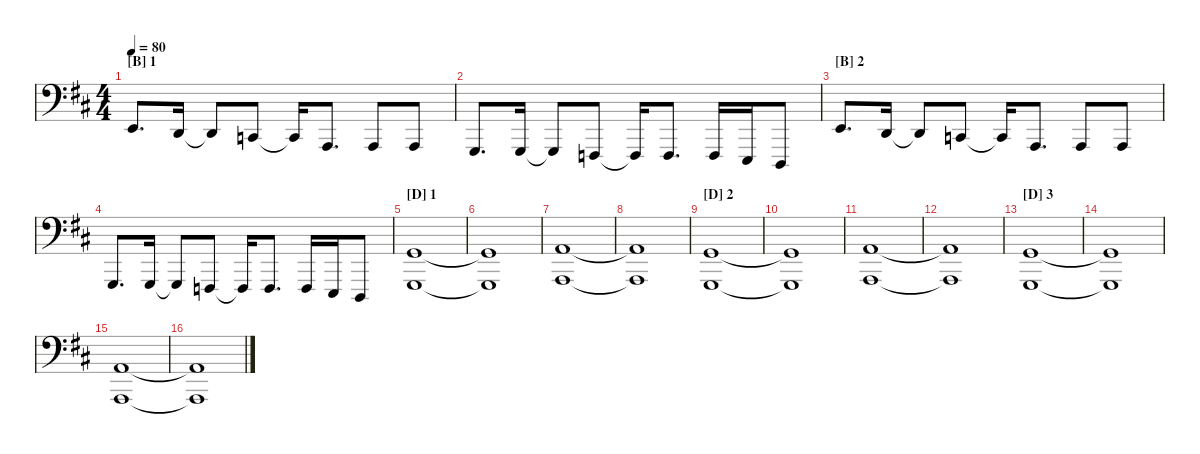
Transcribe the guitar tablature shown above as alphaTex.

\hideDynamics
\bracketExtendMode nobrackets
\singleTrackTrackNamePolicy hidden
\multiTrackTrackNamePolicy hidden
\otherSystemsTrackNameOrientation horizontal
\track ("Strings 2" "S-Gt") {instrument stringensemble1}
\staff {score}
\tuning (C3 G2 D2 A1 E1 B0)
\ts (4 4)
\section ("B" "1")
\tempo 80
\clef f4
\ks d
2.3{acc forcenatural}.8{d dy f beam Up} 0.3{acc forcenatural}.16{beam Up} 0.3{t acc forcenatural}.8{beam Up} 3.4{acc forcenatural}.8{beam Up} 3.4{t acc forcenatural}.16{beam Up} 0.4{acc forcenatural}.8{d beam Up} 0.4{acc forcenatural}.8{beam Up} 0.4{acc forcenatural}.8{beam Up} |
3.5{acc forcenatural}.8{d beam Up} 3.5{acc forcenatural}.16{beam Up} 3.5{t acc forcenatural}.8{beam Up} 1.5{acc forcenatural}.8{beam Up} 1.5{t acc forcenatural}.16{beam Up} 6.6{acc forcenatural}.8{d beam Up} 1.5{acc forcenatural}.16{beam Up} 0.5{acc forcenatural}.16{beam Up} 3.6{acc forcenatural}.8{beam Up} |
\section ("B" "2")
2.3{acc forcenatural}.8{d beam Up} 0.3{acc forcenatural}.16{beam Up} 0.3{t acc forcenatural}.8{beam Up} 3.4{acc forcenatural}.8{beam Up} 3.4{t acc forcenatural}.16{beam Up} 0.4{acc forcenatural}.8{d beam Up} 0.4{acc forcenatural}.8{beam Up} 0.4{acc forcenatural}.8{beam Up} |
3.5{acc forcenatural}.8{d beam Up} 3.5{acc forcenatural}.16{beam Up} 3.5{t acc forcenatural}.8{beam Up} 1.5{acc forcenatural}.8{beam Up} 1.5{t acc forcenatural}.16{beam Up} 6.6{acc forcenatural}.8{d beam Up} 1.5{acc forcenatural}.16{beam Up} 0.5{acc forcenatural}.16{beam Up} 3.6{acc forcenatural}.8{beam Up} |
\section ("D" "1")
(0.2{acc forcenatural} 3.5{acc forcenatural}).1{beam Up} |
(0.2{t acc forcenatural} 3.5{t acc forcenatural}).1{beam Up} |
(2.2{acc forcenatural} 0.4{acc forcenatural}).1{beam Up} |
(2.2{t acc forcenatural} 0.4{t acc forcenatural}).1{beam Up} |
\section ("D" "2")
(0.2{acc forcenatural} 3.5{acc forcenatural}).1{beam Up} |
(0.2{t acc forcenatural} 3.5{t acc forcenatural}).1{beam Up} |
(2.2{acc forcenatural} 0.4{acc forcenatural}).1{beam Up} |
(2.2{t acc forcenatural} 0.4{t acc forcenatural}).1{beam Up} |
\section ("D" "3")
(0.2{acc forcenatural} 3.5{acc forcenatural}).1{beam Up} |
(0.2{t acc forcenatural} 3.5{t acc forcenatural}).1{beam Up} |
(2.2{acc forcenatural} 0.4{acc forcenatural}).1{beam Up} |
(2.2{t acc forcenatural} 0.4{t acc forcenatural}).1{beam Up}
